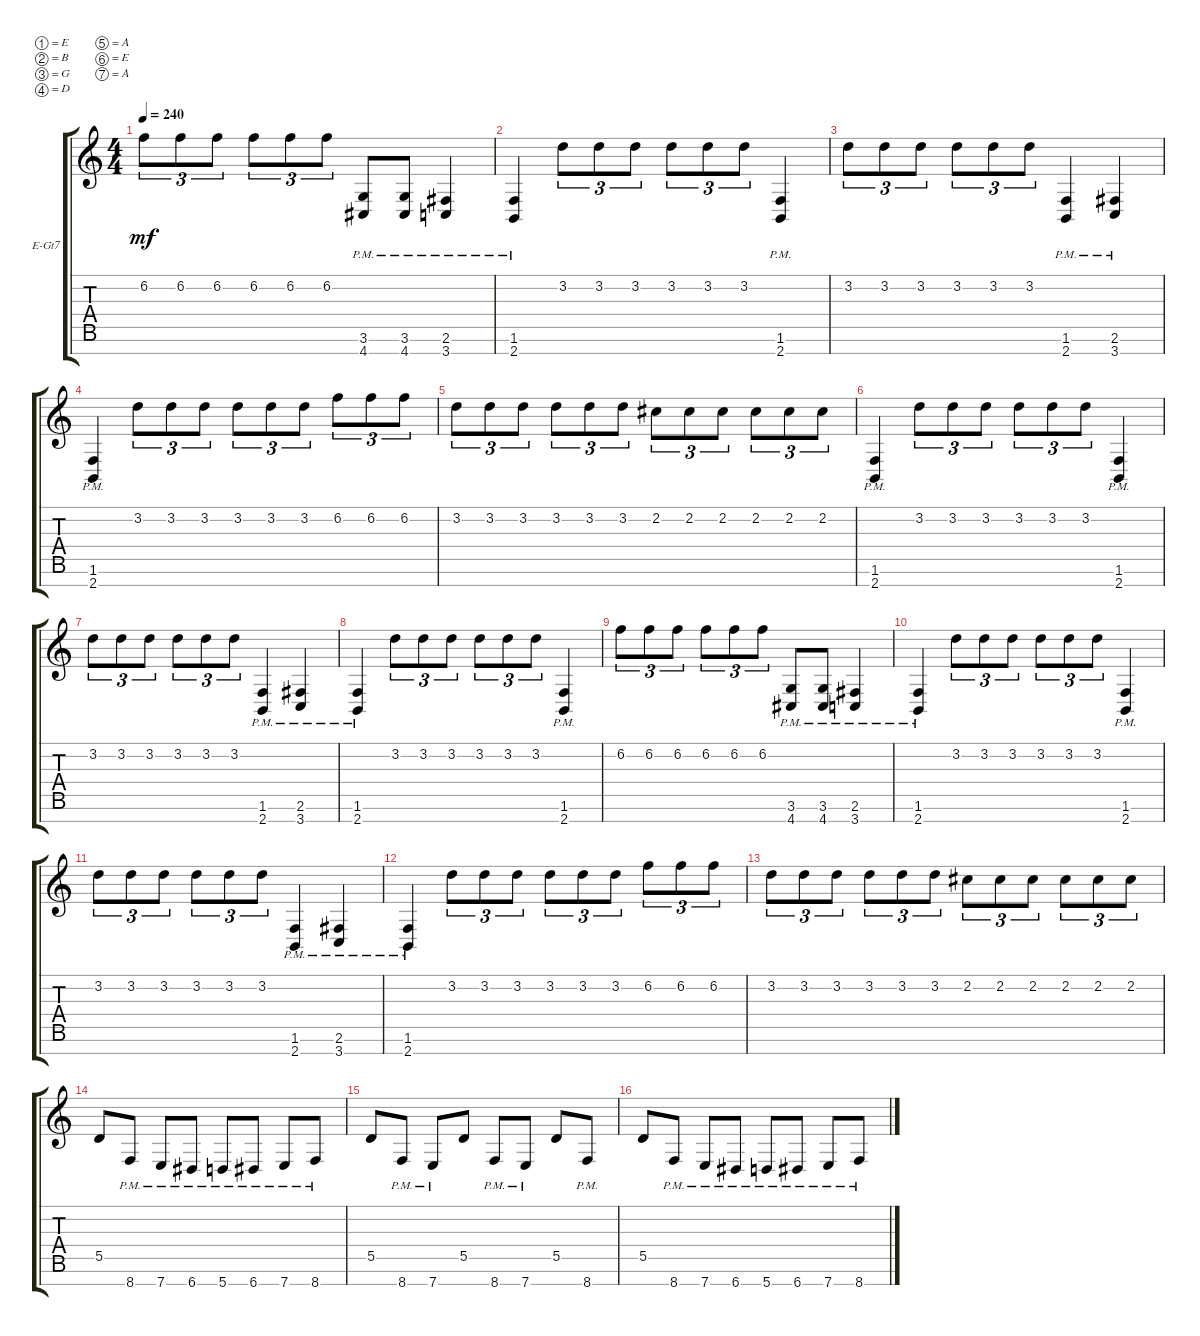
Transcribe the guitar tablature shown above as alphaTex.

\defaultSystemsLayout 4
\bracketExtendMode groupsimilarinstruments
\firstSystemTrackNameOrientation horizontal
\otherSystemsTrackNameOrientation horizontal
\track ("Electric Guitar" "E-Gt7") {instrument distortionguitar}
\staff {score tabs}
\tuning (E4 B3 G3 D3 A2 E2 A1)
\ts (4 4)
\tempo 240
\clef g2
\ks c
6.2.8{tu (3 2) dy mf} 6.2.8{tu (3 2)} 6.2.8{tu (3 2)} 6.2.8{tu (3 2)} 6.2.8{tu (3 2)} 6.2.8{tu (3 2)} (4.7{pm} 3.6{pm}).8 (4.7{pm} 3.6{pm}).8 (3.7{pm} 2.6{pm}).4 |
(2.7{pm} 1.6{pm}).4 3.2.8{tu (3 2)} 3.2.8{tu (3 2)} 3.2.8{tu (3 2)} 3.2.8{tu (3 2)} 3.2.8{tu (3 2)} 3.2.8{tu (3 2)} (2.7{pm} 1.6{pm}).4 |
3.2.8{tu (3 2)} 3.2.8{tu (3 2)} 3.2.8{tu (3 2)} 3.2.8{tu (3 2)} 3.2.8{tu (3 2)} 3.2.8{tu (3 2)} (2.7{pm} 1.6{pm}).4 (3.7{pm} 2.6{pm}).4 |
(2.7{pm} 1.6{pm}).4 3.2.8{tu (3 2)} 3.2.8{tu (3 2)} 3.2.8{tu (3 2)} 3.2.8{tu (3 2)} 3.2.8{tu (3 2)} 3.2.8{tu (3 2)} 6.2.8{tu (3 2)} 6.2.8{tu (3 2)} 6.2.8{tu (3 2)} |
3.2.8{tu (3 2)} 3.2.8{tu (3 2)} 3.2.8{tu (3 2)} 3.2.8{tu (3 2)} 3.2.8{tu (3 2)} 3.2.8{tu (3 2)} 2.2.8{tu (3 2)} 2.2.8{tu (3 2)} 2.2.8{tu (3 2)} 2.2.8{tu (3 2)} 2.2.8{tu (3 2)} 2.2.8{tu (3 2)} |
(2.7{pm} 1.6{pm}).4 3.2.8{tu (3 2)} 3.2.8{tu (3 2)} 3.2.8{tu (3 2)} 3.2.8{tu (3 2)} 3.2.8{tu (3 2)} 3.2.8{tu (3 2)} (2.7{pm} 1.6{pm}).4 |
3.2.8{tu (3 2)} 3.2.8{tu (3 2)} 3.2.8{tu (3 2)} 3.2.8{tu (3 2)} 3.2.8{tu (3 2)} 3.2.8{tu (3 2)} (2.7{pm} 1.6{pm}).4 (3.7{pm} 2.6{pm}).4 |
(2.7{pm} 1.6{pm}).4 3.2.8{tu (3 2)} 3.2.8{tu (3 2)} 3.2.8{tu (3 2)} 3.2.8{tu (3 2)} 3.2.8{tu (3 2)} 3.2.8{tu (3 2)} (2.7{pm} 1.6{pm}).4 |
6.2.8{tu (3 2)} 6.2.8{tu (3 2)} 6.2.8{tu (3 2)} 6.2.8{tu (3 2)} 6.2.8{tu (3 2)} 6.2.8{tu (3 2)} (4.7{pm} 3.6{pm}).8 (4.7{pm} 3.6{pm}).8 (3.7{pm} 2.6{pm}).4 |
(2.7{pm} 1.6{pm}).4 3.2.8{tu (3 2)} 3.2.8{tu (3 2)} 3.2.8{tu (3 2)} 3.2.8{tu (3 2)} 3.2.8{tu (3 2)} 3.2.8{tu (3 2)} (2.7{pm} 1.6{pm}).4 |
3.2.8{tu (3 2)} 3.2.8{tu (3 2)} 3.2.8{tu (3 2)} 3.2.8{tu (3 2)} 3.2.8{tu (3 2)} 3.2.8{tu (3 2)} (2.7{pm} 1.6{pm}).4 (3.7{pm} 2.6{pm}).4 |
(2.7{pm} 1.6{pm}).4 3.2.8{tu (3 2)} 3.2.8{tu (3 2)} 3.2.8{tu (3 2)} 3.2.8{tu (3 2)} 3.2.8{tu (3 2)} 3.2.8{tu (3 2)} 6.2.8{tu (3 2)} 6.2.8{tu (3 2)} 6.2.8{tu (3 2)} |
3.2.8{tu (3 2)} 3.2.8{tu (3 2)} 3.2.8{tu (3 2)} 3.2.8{tu (3 2)} 3.2.8{tu (3 2)} 3.2.8{tu (3 2)} 2.2.8{tu (3 2)} 2.2.8{tu (3 2)} 2.2.8{tu (3 2)} 2.2.8{tu (3 2)} 2.2.8{tu (3 2)} 2.2.8{tu (3 2)} |
5.5.8 8.7{pm}.8 7.7{pm}.8 6.7{pm}.8 5.7{pm}.8 6.7{pm}.8 7.7{pm}.8 8.7{pm}.8 |
5.5.8 8.7{pm}.8 7.7{pm}.8 5.5.8 8.7{pm}.8 7.7{pm}.8 5.5.8 8.7{pm}.8 |
5.5.8 8.7{pm}.8 7.7{pm}.8 6.7{pm}.8 5.7{pm}.8 6.7{pm}.8 7.7{pm}.8 8.7{pm}.8
